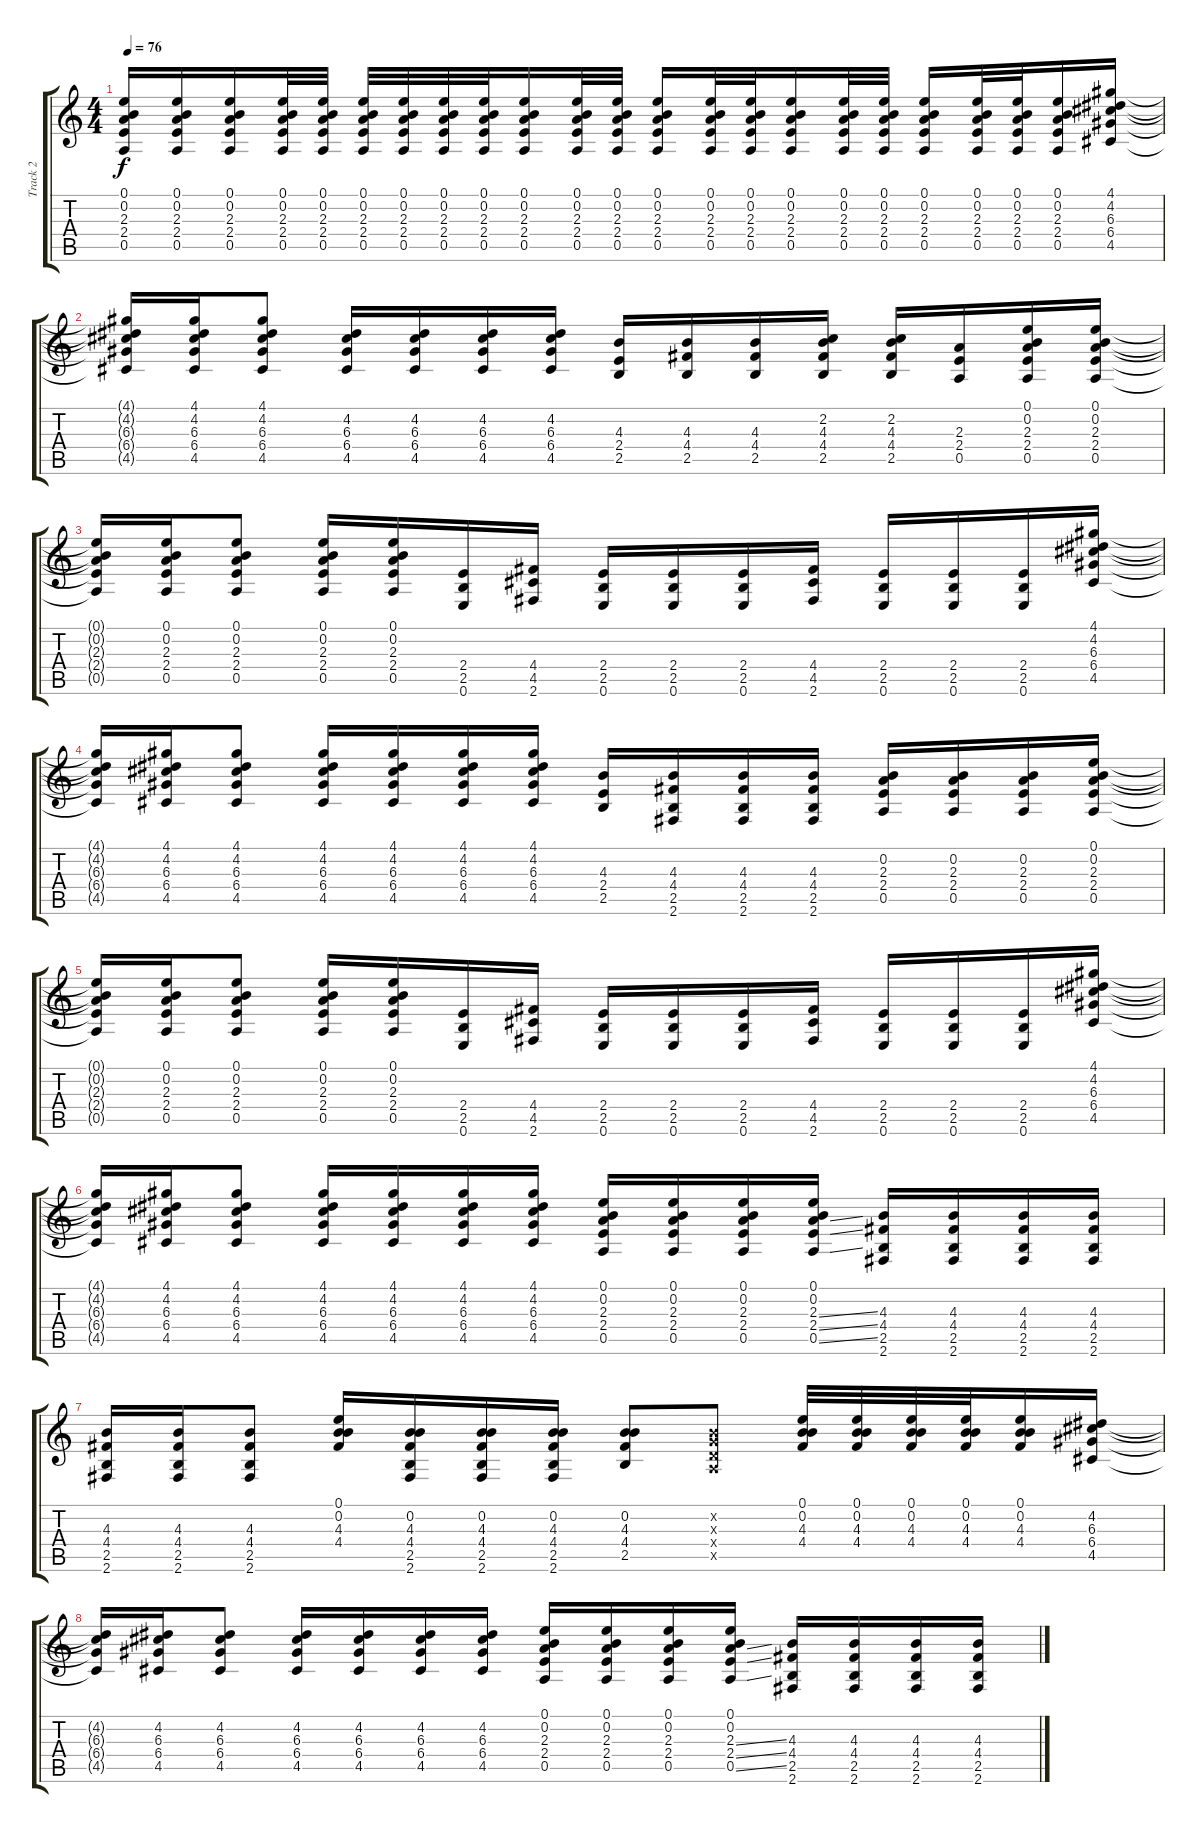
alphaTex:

\track ("Track 2" "Track 2") {instrument overdrivenguitar}
\staff {score tabs}
\tuning (E4 B3 G3 D3 A2 E2) {hide}
\ts (4 4)
\tempo 76
\clef g2
\ks c
(0.1 0.2 2.3 2.4 0.5).16{dy f} (0.1 0.2 2.3 2.4 0.5).16 (0.1 0.2 2.3 2.4 0.5).16 (0.1 0.2 2.3 2.4 0.5).32 (0.1 0.2 2.3 2.4 0.5).32 (0.1 0.2 2.3 2.4 0.5).32 (0.1 0.2 2.3 2.4 0.5).32 (0.1 0.2 2.3 2.4 0.5).32 (0.1 0.2 2.3 2.4 0.5).32 (0.1 0.2 2.3 2.4 0.5).16 (0.1 0.2 2.3 2.4 0.5).32 (0.1 0.2 2.3 2.4 0.5).32 (0.1 0.2 2.3 2.4 0.5).16 (0.1 0.2 2.3 2.4 0.5).32 (0.1 0.2 2.3 2.4 0.5).32 (0.1 0.2 2.3 2.4 0.5).16 (0.1 0.2 2.3 2.4 0.5).32 (0.1 0.2 2.3 2.4 0.5).32 (0.1 0.2 2.3 2.4 0.5).16 (0.1 0.2 2.3 2.4 0.5).32 (0.1 0.2 2.3 2.4 0.5).32 (0.1 0.2 2.3 2.4 0.5).16 (4.1 4.2 6.3 6.4 4.5).16 |
(4.1{t} 4.2{t} 6.3{t} 6.4{t} 4.5{t}).16 (4.1 4.2 6.3 6.4 4.5).16 (4.1 4.2 6.3 6.4 4.5).8 (4.2 6.3 6.4 4.5).16 (4.2 6.3 6.4 4.5).16 (4.2 6.3 6.4 4.5).16 (4.2 6.3 6.4 4.5).16 (4.3 2.4 2.5).16 (4.3 4.4 2.5).16 (4.3 4.4 2.5).16 (2.2 4.3 4.4 2.5).16 (2.2 4.3 4.4 2.5).16 (2.3 2.4 0.5).16 (0.1 0.2 2.3 2.4 0.5).16 (0.1 0.2 2.3 2.4 0.5).16 |
(0.1{t} 0.2{t} 2.3{t} 2.4{t} 0.5{t}).16 (0.1 0.2 2.3 2.4 0.5).16 (0.1 0.2 2.3 2.4 0.5).8 (0.1 0.2 2.3 2.4 0.5).16 (0.1 0.2 2.3 2.4 0.5).16 (2.4 2.5 0.6).16 (4.4 4.5 2.6).16 (2.4 2.5 0.6).16 (2.4 2.5 0.6).16 (2.4 2.5 0.6).16 (4.4 4.5 2.6).16 (2.4 2.5 0.6).16 (2.4 2.5 0.6).16 (2.4 2.5 0.6).16 (4.1 4.2 6.3 6.4 4.5).16 |
(4.1{t} 4.2{t} 6.3{t} 6.4{t} 4.5{t}).16 (4.1 4.2 6.3 6.4 4.5).16 (4.1 4.2 6.3 6.4 4.5).8 (4.1 4.2 6.3 6.4 4.5).16 (4.1 4.2 6.3 6.4 4.5).16 (4.1 4.2 6.3 6.4 4.5).16 (4.1 4.2 6.3 6.4 4.5).16 (4.3 2.4 2.5).16 (4.3 4.4 2.5 2.6).16 (4.3 4.4 2.5 2.6).16 (4.3 4.4 2.5 2.6).16 (0.2 2.3 2.4 0.5).16 (0.2 2.3 2.4 0.5).16 (0.2 2.3 2.4 0.5).16 (0.1 0.2 2.3 2.4 0.5).16 |
(0.1{t} 0.2{t} 2.3{t} 2.4{t} 0.5{t}).16 (0.1 0.2 2.3 2.4 0.5).16 (0.1 0.2 2.3 2.4 0.5).8 (0.1 0.2 2.3 2.4 0.5).16 (0.1 0.2 2.3 2.4 0.5).16 (2.4 2.5 0.6).16 (4.4 4.5 2.6).16 (2.4 2.5 0.6).16 (2.4 2.5 0.6).16 (2.4 2.5 0.6).16 (4.4 4.5 2.6).16 (2.4 2.5 0.6).16 (2.4 2.5 0.6).16 (2.4 2.5 0.6).16 (4.1 4.2 6.3 6.4 4.5).16 |
(4.1{t} 4.2{t} 6.3{t} 6.4{t} 4.5{t}).16 (4.1 4.2 6.3 6.4 4.5).16 (4.1 4.2 6.3 6.4 4.5).8 (4.1 4.2 6.3 6.4 4.5).16 (4.1 4.2 6.3 6.4 4.5).16 (4.1 4.2 6.3 6.4 4.5).16 (4.1 4.2 6.3 6.4 4.5).16 (0.1 0.2 2.3 2.4 0.5).16 (0.1 0.2 2.3 2.4 0.5).16 (0.1 0.2 2.3 2.4 0.5).16 (0.1 0.2 2.3{ss} 2.4{ss} 0.5{ss}).16 (4.3 4.4 2.5 2.6).16 (4.3 4.4 2.5 2.6).16 (4.3 4.4 2.5 2.6).16 (4.3 4.4 2.5 2.6).16 |
(4.3 4.4 2.5 2.6).16 (4.3 4.4 2.5 2.6).16 (4.3 4.4 2.5 2.6).8 (0.1 0.2 4.3 4.4).16 (0.2 4.3 4.4 2.5 2.6).16 (0.2 4.3 4.4 2.5 2.6).16 (0.2 4.3 4.4 2.5 2.6).16 (0.2 4.3 4.4 2.5).8 (0.2{x} 0.3{x} 0.4{x} 0.5{x}).8 (0.1 0.2 4.3 4.4).32 (0.1 0.2 4.3 4.4).32 (0.1 0.2 4.3 4.4).32 (0.1 0.2 4.3 4.4).32 (0.1 0.2 4.3 4.4).16 (4.2 6.3 6.4 4.5).16 |
(4.2{t} 6.3{t} 6.4{t} 4.5{t}).16 (4.2 6.3 6.4 4.5).16 (4.2 6.3 6.4 4.5).8 (4.2 6.3 6.4 4.5).16 (4.2 6.3 6.4 4.5).16 (4.2 6.3 6.4 4.5).16 (4.2 6.3 6.4 4.5).16 (0.1 0.2 2.3 2.4 0.5).16 (0.1 0.2 2.3 2.4 0.5).16 (0.1 0.2 2.3 2.4 0.5).16 (0.1 0.2 2.3{ss} 2.4{ss} 0.5{ss}).16 (4.3 4.4 2.5 2.6).16 (4.3 4.4 2.5 2.6).16 (4.3 4.4 2.5 2.6).16 (4.3 4.4 2.5 2.6).16
